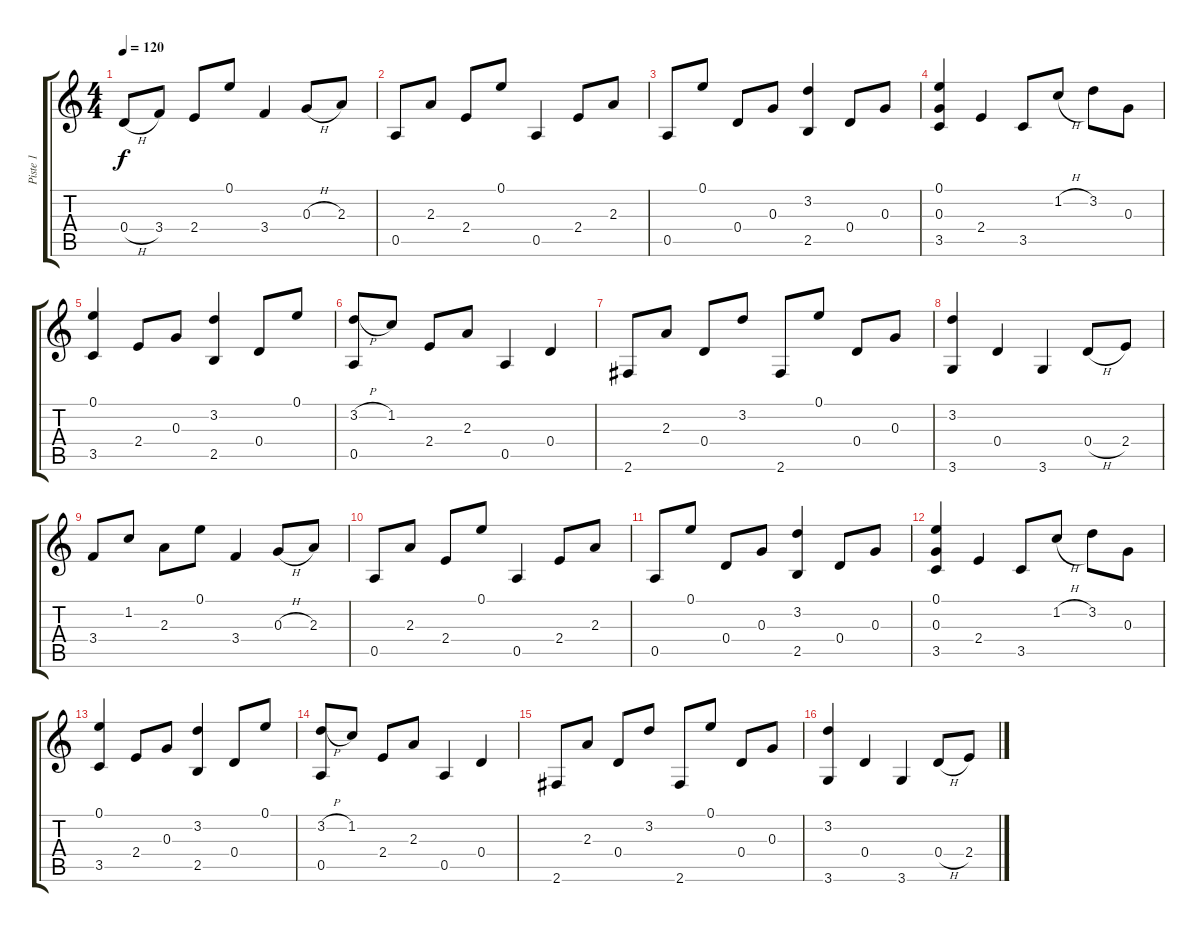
\track ("Piste 1" "Piste 1") {instrument acousticguitarnylon}
\staff {score tabs}
\tuning (E4 B3 G3 D3 A2 E2) {hide}
\ts (4 4)
\tempo 120
\clef g2
\ks c
0.4{h}.8{dy f} 3.4.8 2.4.8 0.1.8 3.4.4 0.3{h}.8 2.3.8 |
0.5.8 2.3.8 2.4.8 0.1.8 0.5.4 2.4.8 2.3.8 |
0.5.8 0.1.8 0.4.8 0.3.8 (3.2 2.5).4 0.4.8 0.3.8 |
(0.1 0.3 3.5).4 2.4.4 3.5.8 1.2{h}.8 3.2.8 0.3.8 |
(0.1 3.5).4 2.4.8 0.3.8 (3.2 2.5).4 0.4.8 0.1.8 |
(3.2{h} 0.5).8 1.2.8 2.4.8 2.3.8 0.5.4 0.4.4 |
2.6.8 2.3.8 0.4.8 3.2.8 2.6.8 0.1.8 0.4.8 0.3.8 |
(3.2 3.6).4 0.4.4 3.6.4 0.4{h}.8 2.4.8 |
3.4.8 1.2.8 2.3.8 0.1.8 3.4.4 0.3{h}.8 2.3.8 |
0.5.8 2.3.8 2.4.8 0.1.8 0.5.4 2.4.8 2.3.8 |
0.5.8 0.1.8 0.4.8 0.3.8 (3.2 2.5).4 0.4.8 0.3.8 |
(0.1 0.3 3.5).4 2.4.4 3.5.8 1.2{h}.8 3.2.8 0.3.8 |
(0.1 3.5).4 2.4.8 0.3.8 (3.2 2.5).4 0.4.8 0.1.8 |
(3.2{h} 0.5).8 1.2.8 2.4.8 2.3.8 0.5.4 0.4.4 |
2.6.8 2.3.8 0.4.8 3.2.8 2.6.8 0.1.8 0.4.8 0.3.8 |
(3.2 3.6).4 0.4.4 3.6.4 0.4{h}.8 2.4.8
